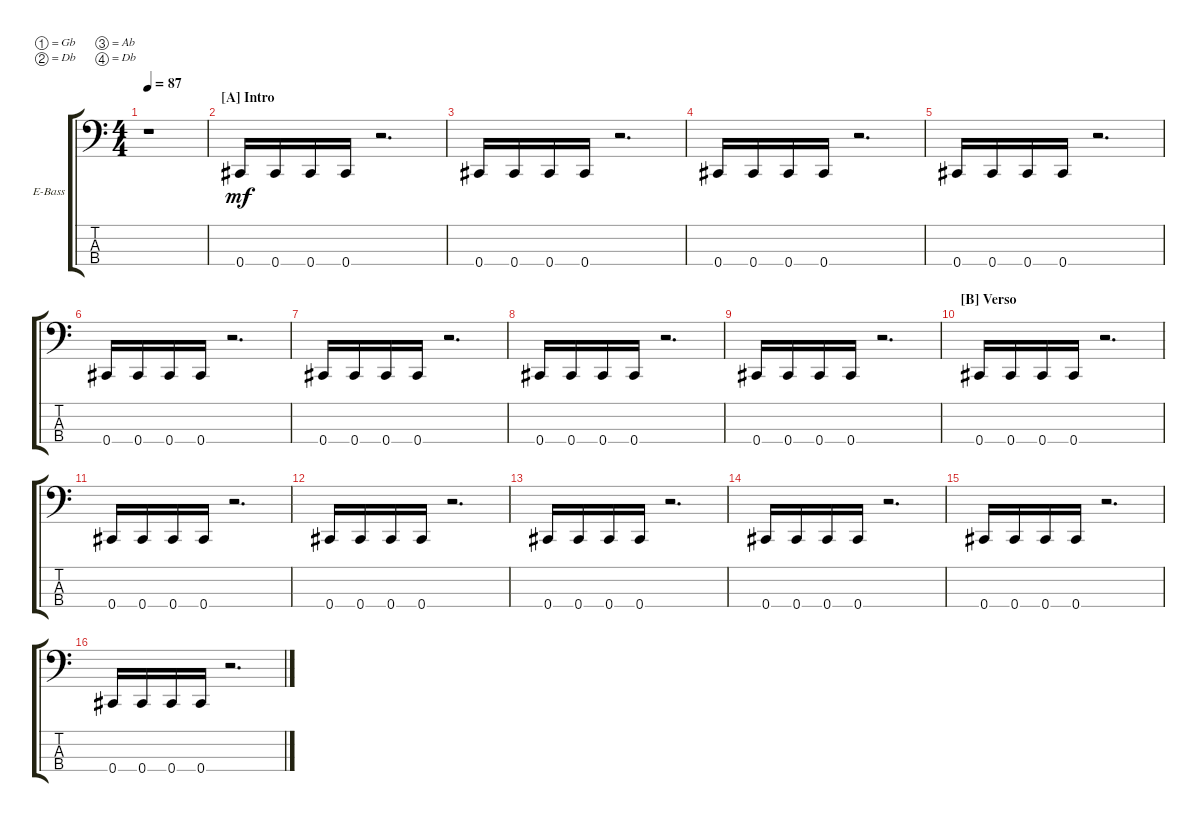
\defaultSystemsLayout 4
\bracketExtendMode groupsimilarinstruments
\firstSystemTrackNameOrientation horizontal
\otherSystemsTrackNameOrientation horizontal
\track ("Electric Bass" "E-Bass") {multiBarRest instrument electricbassfinger}
\staff {score tabs}
\tuning (Gb2 Db2 Ab1 Db1)
\ts (4 4)
\tempo 87
\clef f4
\ks c
r.1{dy mf instrument electricbassfinger} |
\section ("A" "Intro")
0.4.16 0.4.16 0.4.16 0.4.16 r.2{d} |
0.4.16 0.4.16 0.4.16 0.4.16 r.2{d} |
0.4.16 0.4.16 0.4.16 0.4.16 r.2{d} |
0.4.16 0.4.16 0.4.16 0.4.16 r.2{d} |
0.4.16 0.4.16 0.4.16 0.4.16 r.2{d} |
0.4.16 0.4.16 0.4.16 0.4.16 r.2{d} |
0.4.16 0.4.16 0.4.16 0.4.16 r.2{d} |
0.4.16 0.4.16 0.4.16 0.4.16 r.2{d} |
\section ("B" "Verso")
0.4.16 0.4.16 0.4.16 0.4.16 r.2{d} |
0.4.16 0.4.16 0.4.16 0.4.16 r.2{d} |
0.4.16 0.4.16 0.4.16 0.4.16 r.2{d} |
0.4.16 0.4.16 0.4.16 0.4.16 r.2{d} |
0.4.16 0.4.16 0.4.16 0.4.16 r.2{d} |
0.4.16 0.4.16 0.4.16 0.4.16 r.2{d} |
0.4.16 0.4.16 0.4.16 0.4.16 r.2{d}
